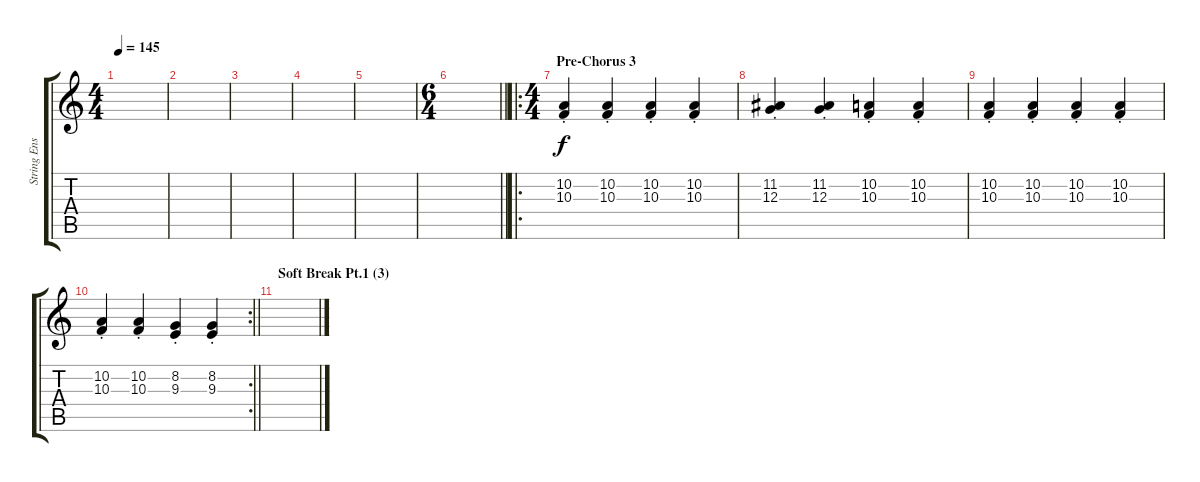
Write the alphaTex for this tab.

\track ("String Ensemble" "String Ens") {instrument stringensemble1}
\staff {score tabs}
\tuning (E4 B3 G3 D3 A2 D2) {hide}
\ts (4 4)
\tempo 145
\clef g2
\ks c
|
|
|
|
|
\ts (6 4)
\barLineRight lightlight
|
\ro
\ts (4 4)
\section ("" "Pre-Chorus 3")
(10.2{st} 10.3{st}).4{volume 10} (10.2{st} 10.3{st}).4 (10.2{st} 10.3{st}).4 (10.2{st} 10.3{st}).4 |
(11.2{st} 12.3{st}).4 (11.2{st} 12.3{st}).4 (10.2{st} 10.3{st}).4 (10.2{st} 10.3{st}).4 |
(10.2{st} 10.3{st}).4 (10.2{st} 10.3{st}).4 (10.2{st} 10.3{st}).4 (10.2{st} 10.3{st}).4 |
\rc 2
\barLineRight lightlight
(10.2{st} 10.3{st}).4 (10.2{st} 10.3{st}).4 (8.2{st} 9.3{st}).4 (8.2{st} 9.3{st}).4 |
\section ("" "Soft Break Pt.1 (3)")
